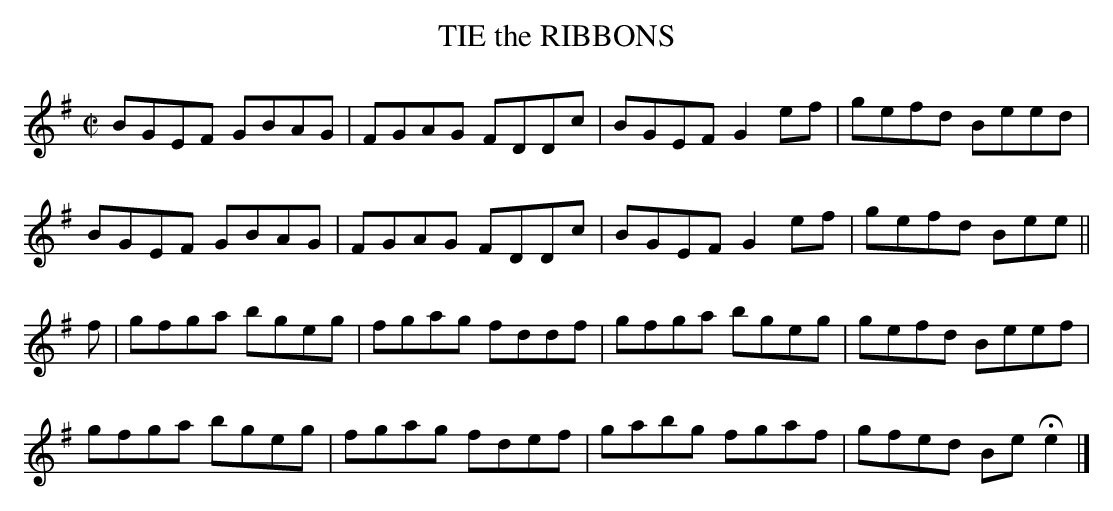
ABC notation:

X:1
T:TIE the RIBBONS
M:C|
L:1/8
K:Em
BGEF GBAG|FGAG FDDc|BGEF G2ef|gefd Beed|
BGEF GBAG|FGAG FDDc|BGEF G2ef|gefd Bee||
f|gfga bgeg|fgag fddf|gfga bgeg|gefd Beef|
gfga bgeg|fgag fdef|gabg fgaf|gfed BeHe2|]
